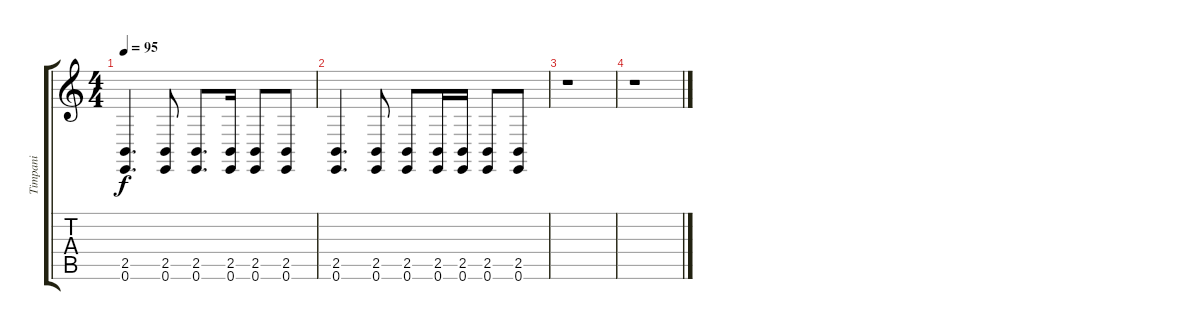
\track ("Timpani" "Timpani") {instrument timpani}
\staff {score tabs}
\tuning (E4 B3 G3 D3 A2 E2) {hide}
\ts (4 4)
\tempo 95
\clef g2
\ks c
(2.5 0.6).4{d dy f} (2.5 0.6).8 (2.5 0.6).8{d} (2.5 0.6).16 (2.5 0.6).8 (2.5 0.6).8 |
(2.5 0.6).4{d} (2.5 0.6).8 (2.5 0.6).8 (2.5 0.6).16 (2.5 0.6).16 (2.5 0.6).8 (2.5 0.6).8 |
r.1 |
r.1
